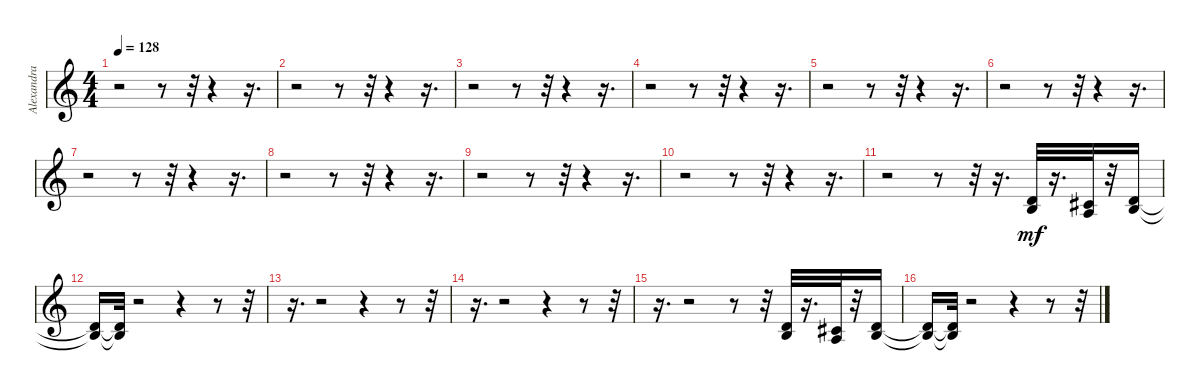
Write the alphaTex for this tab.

\track ("Alexandra Stan - Mr Saxobeat" "Alexandra ") {instrument reversecymbal}
\staff {score}
\tuning (E4 B3 G3 D3 A2 E2 B1) {hide}
\ts (4 4)
\tempo 128
\clef g2
\ks c
r.2{dy mf} r.8 r.32 r.4 r.16{d} |
r.2 r.8 r.32 r.4 r.16{d} |
r.2 r.8 r.32 r.4 r.16{d} |
r.2 r.8 r.32 r.4 r.16{d} |
r.2 r.8 r.32 r.4 r.16{d} |
r.2 r.8 r.32 r.4 r.16{d} |
r.2 r.8 r.32 r.4 r.16{d} |
r.2 r.8 r.32 r.4 r.16{d} |
r.2 r.8 r.32 r.4 r.16{d} |
r.2 r.8 r.32 r.4 r.16{d} |
r.2 r.8 r.32 r.16{d} (0.2 7.3).32 r.16{d} (2.2 2.3).32 r.32 (0.2 7.3).16 |
(0.2{t} 7.3{t}).16 (0.2{t} 7.3{t}).32 r.2 r.4 r.8 r.32 |
r.16{d} r.2 r.4 r.8 r.32 |
r.16{d} r.2 r.4 r.8 r.32 |
r.16{d} r.2 r.8 r.32 (0.2 7.3).32 r.16{d} (2.2 2.3).32 r.32 (0.2 7.3).16 |
(0.2{t} 7.3{t}).16 (0.2{t} 7.3{t}).32 r.2 r.4 r.8 r.32
